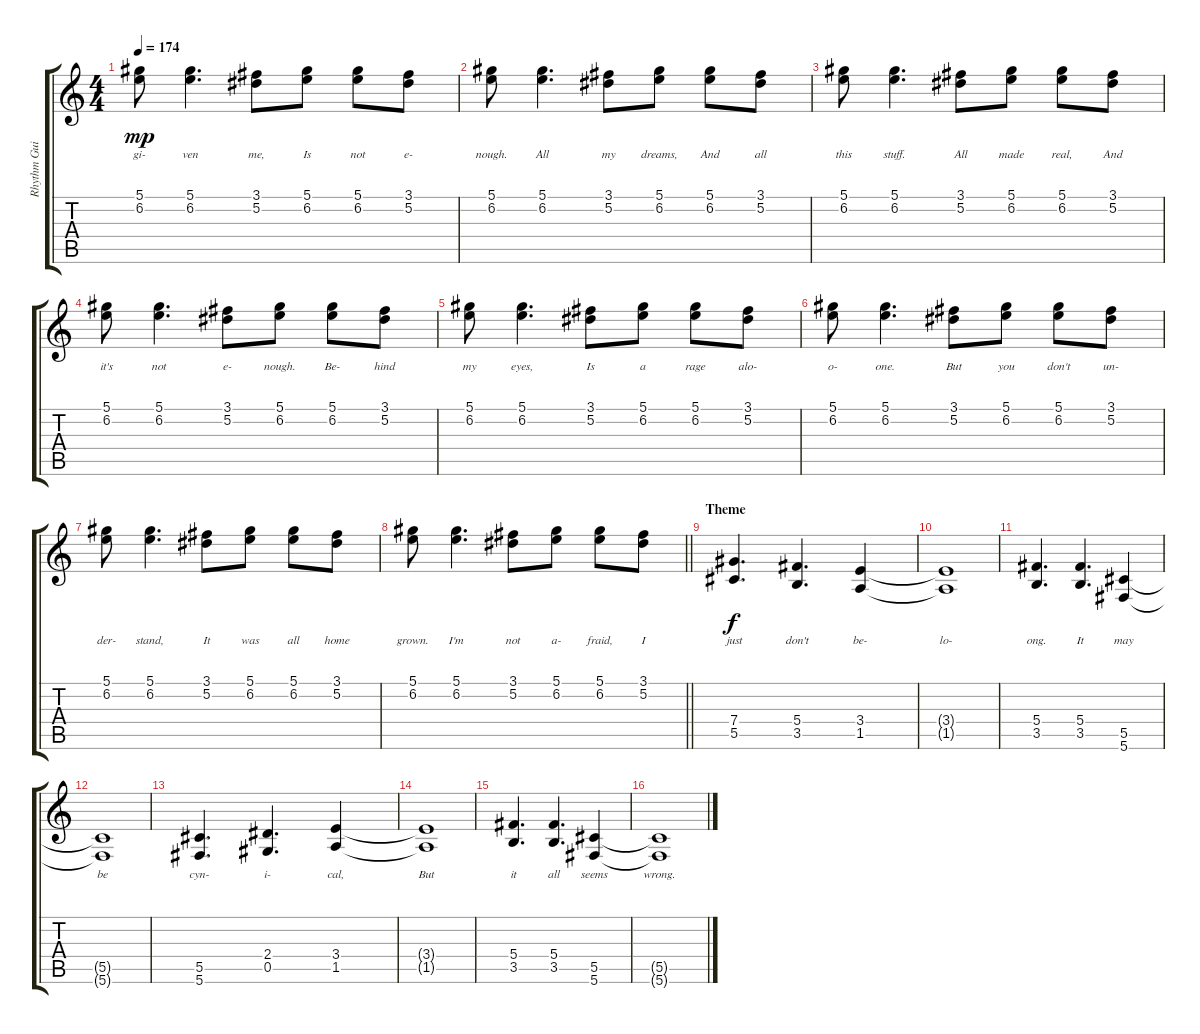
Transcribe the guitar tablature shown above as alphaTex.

\track ("Rhythm Guitar" "Rhythm Gui") {instrument distortionguitar}
\staff {score tabs}
\tuning (Eb4 Bb3 Gb3 Db3 Ab2 Db2) {hide}
\ts (4 4)
\tempo 174
\clef g2
\ks c
(5.1 6.2).8{lyrics (0 "gi-") lyrics (1 "") lyrics (2 "") lyrics (3 "") lyrics (4 "") dy mp} (5.1 6.2).4{d lyrics (0 "ven") lyrics (1 "") lyrics (2 "") lyrics (3 "") lyrics (4 "")} (3.1 5.2).8{lyrics (0 "me,") lyrics (1 "") lyrics (2 "") lyrics (3 "") lyrics (4 "")} (5.1 6.2).8{lyrics (0 "Is") lyrics (1 "") lyrics (2 "") lyrics (3 "") lyrics (4 "")} (5.1 6.2).8{lyrics (0 "not") lyrics (1 "") lyrics (2 "") lyrics (3 "") lyrics (4 "")} (3.1 5.2).8{lyrics (0 "e-") lyrics (1 "") lyrics (2 "") lyrics (3 "") lyrics (4 "")} |
(5.1 6.2).8{lyrics (0 "nough.") lyrics (1 "") lyrics (2 "") lyrics (3 "") lyrics (4 "")} (5.1 6.2).4{d lyrics (0 "All") lyrics (1 "") lyrics (2 "") lyrics (3 "") lyrics (4 "")} (3.1 5.2).8{lyrics (0 "my") lyrics (1 "") lyrics (2 "") lyrics (3 "") lyrics (4 "")} (5.1 6.2).8{lyrics (0 "dreams,") lyrics (1 "") lyrics (2 "") lyrics (3 "") lyrics (4 "")} (5.1 6.2).8{lyrics (0 "And") lyrics (1 "") lyrics (2 "") lyrics (3 "") lyrics (4 "")} (3.1 5.2).8{lyrics (0 "all") lyrics (1 "") lyrics (2 "") lyrics (3 "") lyrics (4 "")} |
(5.1 6.2).8{lyrics (0 "this") lyrics (1 "") lyrics (2 "") lyrics (3 "") lyrics (4 "")} (5.1 6.2).4{d lyrics (0 "stuff.") lyrics (1 "") lyrics (2 "") lyrics (3 "") lyrics (4 "")} (3.1 5.2).8{lyrics (0 "All") lyrics (1 "") lyrics (2 "") lyrics (3 "") lyrics (4 "")} (5.1 6.2).8{lyrics (0 "made") lyrics (1 "") lyrics (2 "") lyrics (3 "") lyrics (4 "")} (5.1 6.2).8{lyrics (0 "real,") lyrics (1 "") lyrics (2 "") lyrics (3 "") lyrics (4 "")} (3.1 5.2).8{lyrics (0 "And") lyrics (1 "") lyrics (2 "") lyrics (3 "") lyrics (4 "")} |
(5.1 6.2).8{lyrics (0 "it's") lyrics (1 "") lyrics (2 "") lyrics (3 "") lyrics (4 "")} (5.1 6.2).4{d lyrics (0 "not") lyrics (1 "") lyrics (2 "") lyrics (3 "") lyrics (4 "")} (3.1 5.2).8{lyrics (0 "e-") lyrics (1 "") lyrics (2 "") lyrics (3 "") lyrics (4 "")} (5.1 6.2).8{lyrics (0 "nough.") lyrics (1 "") lyrics (2 "") lyrics (3 "") lyrics (4 "")} (5.1 6.2).8{lyrics (0 "Be-") lyrics (1 "") lyrics (2 "") lyrics (3 "") lyrics (4 "")} (3.1 5.2).8{lyrics (0 "hind") lyrics (1 "") lyrics (2 "") lyrics (3 "") lyrics (4 "")} |
(5.1 6.2).8{lyrics (0 "my") lyrics (1 "") lyrics (2 "") lyrics (3 "") lyrics (4 "")} (5.1 6.2).4{d lyrics (0 "eyes,") lyrics (1 "") lyrics (2 "") lyrics (3 "") lyrics (4 "")} (3.1 5.2).8{lyrics (0 "Is") lyrics (1 "") lyrics (2 "") lyrics (3 "") lyrics (4 "")} (5.1 6.2).8{lyrics (0 "a") lyrics (1 "") lyrics (2 "") lyrics (3 "") lyrics (4 "")} (5.1 6.2).8{lyrics (0 "rage") lyrics (1 "") lyrics (2 "") lyrics (3 "") lyrics (4 "")} (3.1 5.2).8{lyrics (0 "alo-") lyrics (1 "") lyrics (2 "") lyrics (3 "") lyrics (4 "")} |
(5.1 6.2).8{lyrics (0 "o-") lyrics (1 "") lyrics (2 "") lyrics (3 "") lyrics (4 "")} (5.1 6.2).4{d lyrics (0 "one.") lyrics (1 "") lyrics (2 "") lyrics (3 "") lyrics (4 "")} (3.1 5.2).8{lyrics (0 "But") lyrics (1 "") lyrics (2 "") lyrics (3 "") lyrics (4 "")} (5.1 6.2).8{lyrics (0 "you") lyrics (1 "") lyrics (2 "") lyrics (3 "") lyrics (4 "")} (5.1 6.2).8{lyrics (0 "don't") lyrics (1 "") lyrics (2 "") lyrics (3 "") lyrics (4 "")} (3.1 5.2).8{lyrics (0 "un-") lyrics (1 "") lyrics (2 "") lyrics (3 "") lyrics (4 "")} |
(5.1 6.2).8{lyrics (0 "der-") lyrics (1 "") lyrics (2 "") lyrics (3 "") lyrics (4 "")} (5.1 6.2).4{d lyrics (0 "stand,") lyrics (1 "") lyrics (2 "") lyrics (3 "") lyrics (4 "")} (3.1 5.2).8{lyrics (0 "It") lyrics (1 "") lyrics (2 "") lyrics (3 "") lyrics (4 "")} (5.1 6.2).8{lyrics (0 "was") lyrics (1 "") lyrics (2 "") lyrics (3 "") lyrics (4 "")} (5.1 6.2).8{lyrics (0 "all") lyrics (1 "") lyrics (2 "") lyrics (3 "") lyrics (4 "")} (3.1 5.2).8{lyrics (0 "home") lyrics (1 "") lyrics (2 "") lyrics (3 "") lyrics (4 "")} |
\barLineRight lightlight
(5.1 6.2).8{lyrics (0 "grown.") lyrics (1 "") lyrics (2 "") lyrics (3 "") lyrics (4 "")} (5.1 6.2).4{d lyrics (0 "I'm") lyrics (1 "") lyrics (2 "") lyrics (3 "") lyrics (4 "")} (3.1 5.2).8{lyrics (0 "not") lyrics (1 "") lyrics (2 "") lyrics (3 "") lyrics (4 "")} (5.1 6.2).8{lyrics (0 "a-") lyrics (1 "") lyrics (2 "") lyrics (3 "") lyrics (4 "")} (5.1 6.2).8{lyrics (0 "fraid,") lyrics (1 "") lyrics (2 "") lyrics (3 "") lyrics (4 "")} (3.1 5.2).8{lyrics (0 "I") lyrics (1 "") lyrics (2 "") lyrics (3 "") lyrics (4 "")} |
\section ("" "Theme")
(7.4 5.5).4{d lyrics (0 "just") lyrics (1 "") lyrics (2 "") lyrics (3 "") lyrics (4 "") dy f} (5.4 3.5).4{d lyrics (0 "don't") lyrics (1 "") lyrics (2 "") lyrics (3 "") lyrics (4 "")} (3.4 1.5).4{lyrics (0 "be-") lyrics (1 "") lyrics (2 "") lyrics (3 "") lyrics (4 "")} |
(3.4{t} 1.5{t}).1{lyrics (0 "lo-") lyrics (1 "") lyrics (2 "") lyrics (3 "") lyrics (4 "")} |
(5.4 3.5).4{d lyrics (0 "ong.") lyrics (1 "") lyrics (2 "") lyrics (3 "") lyrics (4 "")} (5.4 3.5).4{d lyrics (0 "It") lyrics (1 "") lyrics (2 "") lyrics (3 "") lyrics (4 "")} (5.5 5.6).4{lyrics (0 "may") lyrics (1 "") lyrics (2 "") lyrics (3 "") lyrics (4 "")} |
(5.5{t} 5.6{t}).1{lyrics (0 "be") lyrics (1 "") lyrics (2 "") lyrics (3 "") lyrics (4 "")} |
(5.5 5.6).4{d lyrics (0 "cyn-") lyrics (1 "") lyrics (2 "") lyrics (3 "") lyrics (4 "")} (2.4 0.5).4{d lyrics (0 "i-") lyrics (1 "") lyrics (2 "") lyrics (3 "") lyrics (4 "")} (3.4 1.5).4{lyrics (0 "cal,") lyrics (1 "") lyrics (2 "") lyrics (3 "") lyrics (4 "")} |
(3.4{t} 1.5{t}).1{lyrics (0 "But") lyrics (1 "") lyrics (2 "") lyrics (3 "") lyrics (4 "")} |
(5.4 3.5).4{d lyrics (0 "it") lyrics (1 "") lyrics (2 "") lyrics (3 "") lyrics (4 "")} (5.4 3.5).4{d lyrics (0 "all") lyrics (1 "") lyrics (2 "") lyrics (3 "") lyrics (4 "")} (5.5 5.6).4{lyrics (0 "seems") lyrics (1 "") lyrics (2 "") lyrics (3 "") lyrics (4 "")} |
(5.5{t} 5.6{t}).1{lyrics (0 "wrong.") lyrics (1 "") lyrics (2 "") lyrics (3 "") lyrics (4 "")}
